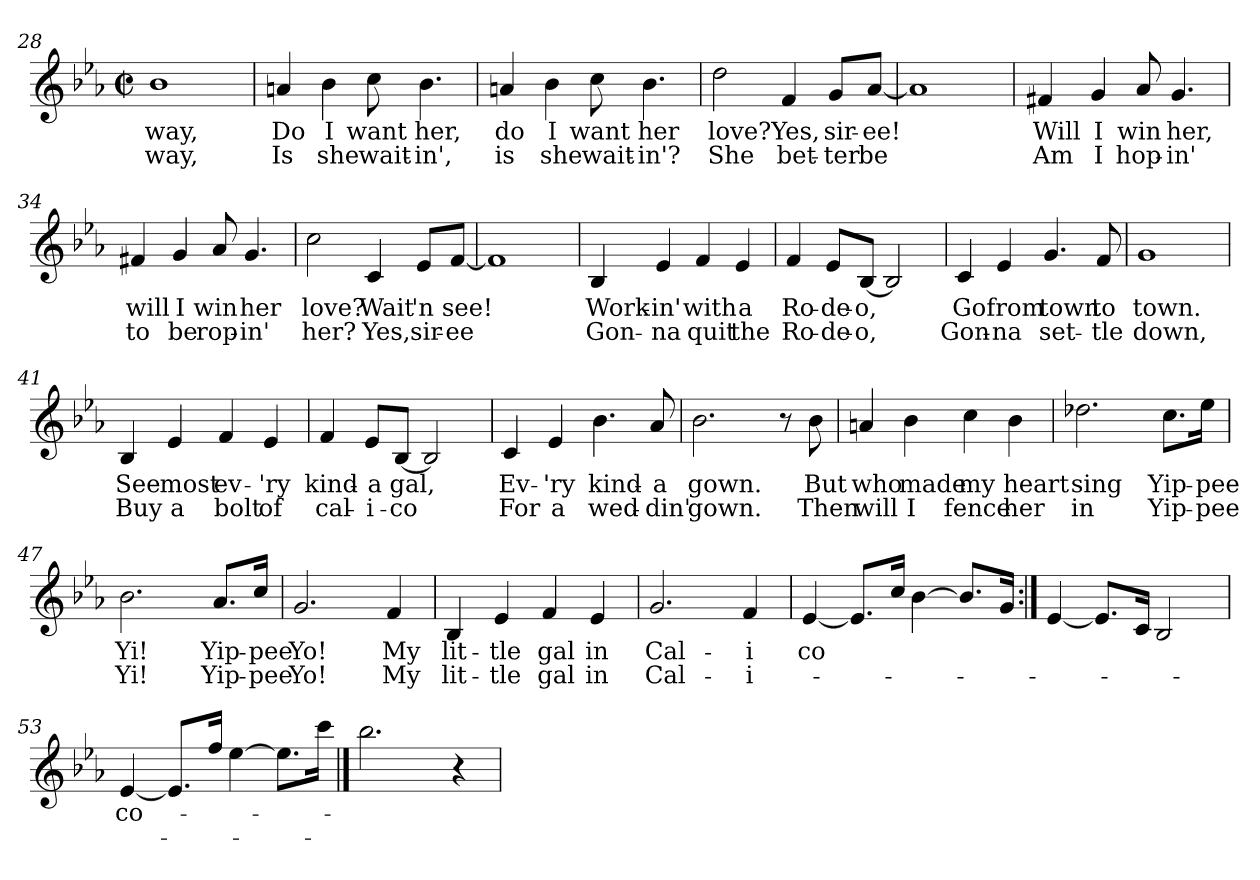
**kern	**text	**text
*part1	*part1	*part1
*staff1	*staff1	*staff1
*clefG2	*	*
*k[b-e-a-]	*	*
*E-:	*	*
*M2/2	*	*
*met(c|)	*	*
=28	=28	=28
1b-	-way,	way,
=29	=29	=29
4an/	Do	Is
4b-\	I	she
8cc\	want	wait-
4.b-\	her,	-in',
=30	=30	=30
4an/	do	is
4b-\	I	she
8cc\	want	wait-
4.b-\	her	-in'?
=31	=31	=31
2dd\	love?	She
4f/	Yes,	bet-
8g/L	sir-	-ter
[8a-/J	-ee!	be
!!LO:LB:g=z
=32	=32	=32
1a-]	.	.
=33	=33	=33
4f#X/	Will	Am
4g/	I	I
8a-/	win	hop-
4.g/	her,	-in'
=34	=34	=34
4f#X/	will	to
4g/	I	be
8a-/	win	rop-
4.g/	her	-in'
=35	=35	=35
2cc\	love?	her?
4c/	Wait	Yes,
8e-/L	'n	sir-
[8f/J	see!	-ee
=36	=36	=36
1f]	.	.
!!LO:PB:g=z
=37	=37	=37
4B-/	Work-	Gon-
4e-/	-in'	-na
4f/	with	quit
4e-/	a	the
=38	=38	=38
4f/	Ro-	Ro-
8e-/L	-de-	-de-
[8B-/J	-o,	-o,
2B-/]	.	.
=39	=39	=39
4c/	Go	Gon-
4e-/	from	-na
4.g/	town	set-
8f/	to	-tle
=40	=40	=40
1g	town.	down,
=41	=41	=41
4B-/	See	Buy
4e-/	most	a
4f/	ev-	bolt
4e-/	-'ry	of
=42	=42	=42
4f/	kind-	cal-
8e-/L	-a	-i-
[8B-/J	gal,	-co
2B-/]	.	.
!!LO:LB:g=z
=43	=43	=43
4c/	Ev-	For
4e-/	-'ry	a
4.b-\	kind-	wed-
8a-/	-a	-din'
=44	=44	=44
2.b-\	gown.	gown.
8r	.	.
8b-\	But	Then
=45	=45	=45
4an/	who	will
4b-\	made	I
4cc\	my	fence
4b-\	heart	her
=46	=46	=46
2.dd-X\	sing	in
8.cc\L	Yip-	Yip-
16ee-\Jk	-pee	-pee
=47	=47	=47
2.b-\	Yi!	Yi!
8.a-/L	Yip-	Yip-
16cc/Jk	-pee	-pee
=48	=48	=48
2.g/	Yo!	Yo!
4f/	My	My
!!LO:LB:g=z
=49	=49	=49
4B-/	lit-	lit-
4e-/	-tle	-tle
4f/	gal	gal
4e-/	in	in
=50	=50	=50
2.g/	Cal-	Cal-
4f/	-i	-i-
=51	=51	=51
[4e-/	co	.
8.e-/L]	.	.
16cc/Jk	.	.
[4b-\	.	.
8.b-/L]	.	.
16g/Jk	.	.
=52:|!	=52:|!	=52:|!
[4e-/	.	.
8.e-/L]	.	.
16c/Jk	.	.
2B-/	.	.
=53	=53	=53
[4e-/	co-	.
8.e-/L]	.	.
16ff/Jk	.	.
[4ee-\	.	.
8.ee-\L]	.	.
16ccc\Jk	.	.
==54	==54	==54
2.bb-\	.	.
4r	.	.
=	=	=
*-	*-	*-
